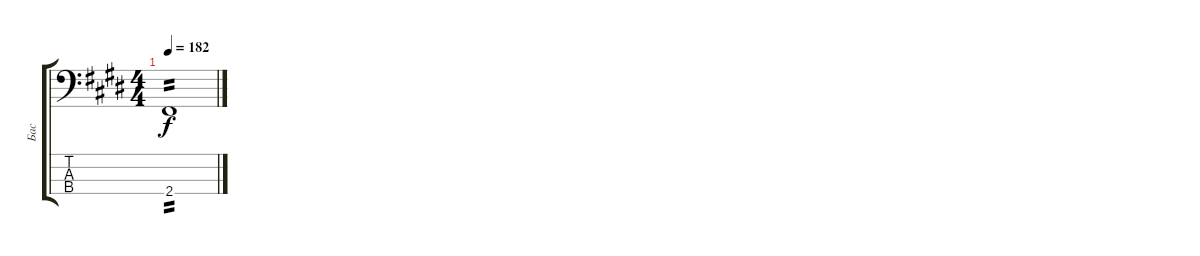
\track ("Бас" "Бас") {instrument electricbassfinger}
\staff {score tabs}
\tuning (G2 D2 A1 E1) {hide}
\ts (4 4)
\tempo 182
\clef f4
\ks e
2.4.1{tp 2 dy f}
